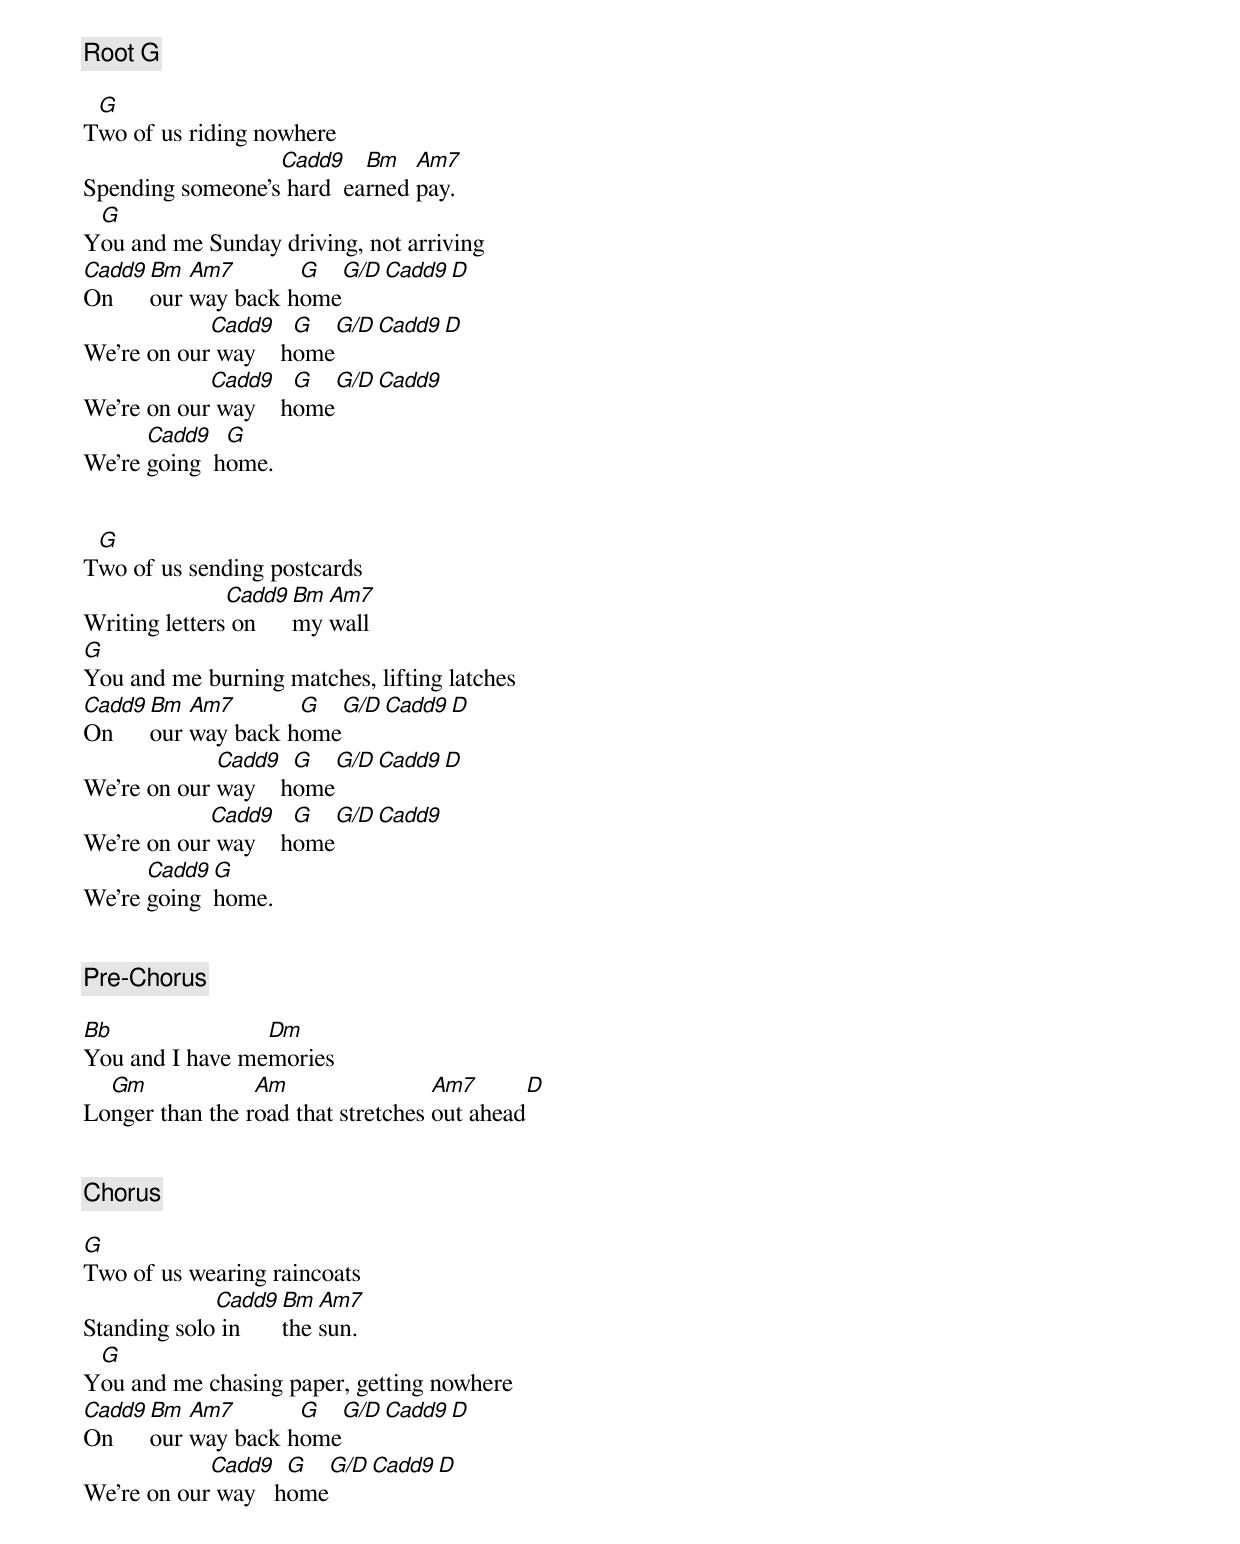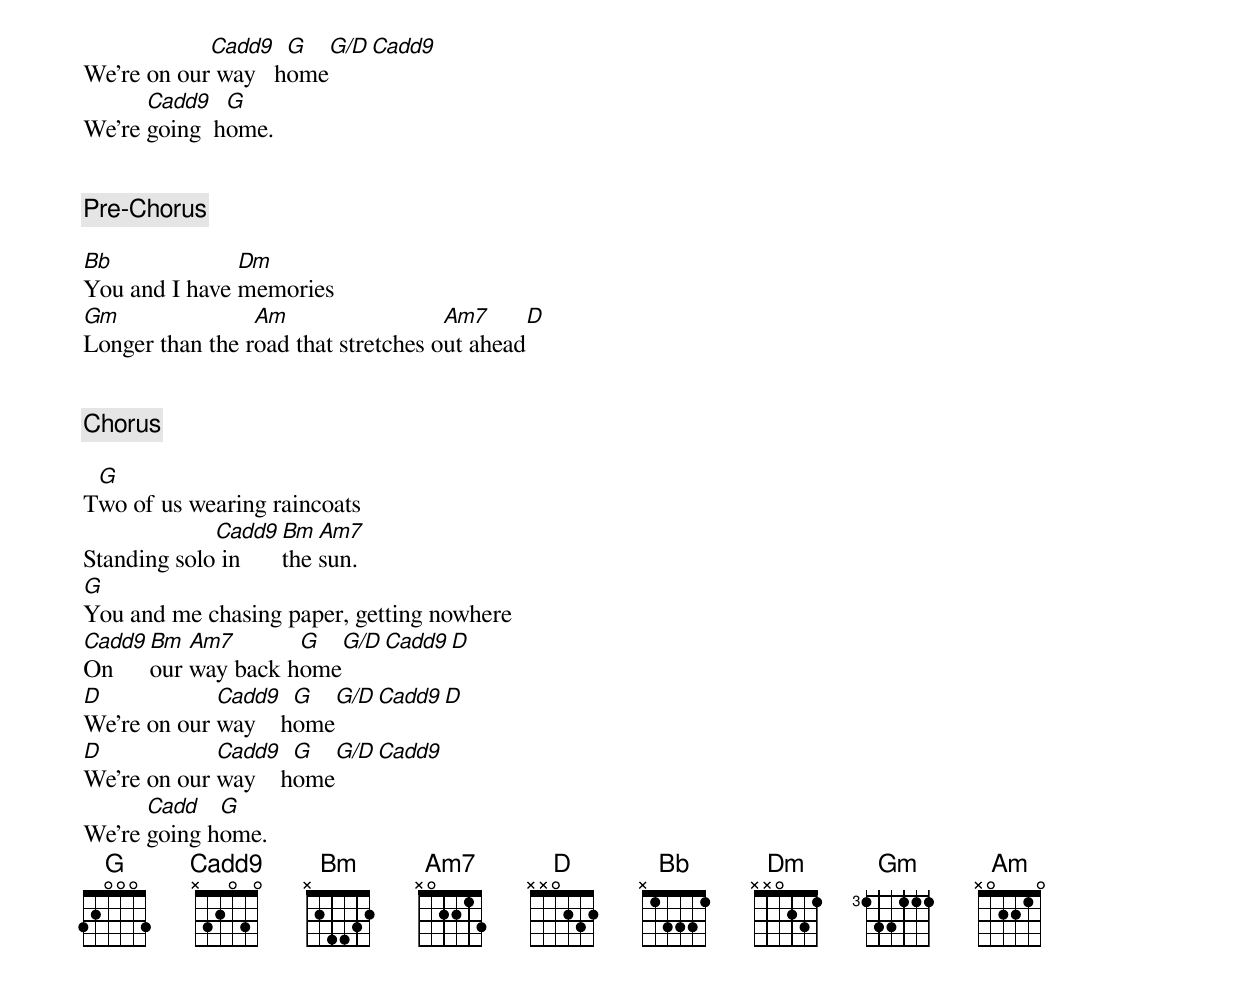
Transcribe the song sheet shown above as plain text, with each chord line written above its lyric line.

[Root] G

 G
Two of us riding nowhere
                  Cadd9    Bm   Am7
Spending someone's hard  earned pay.
 G
You and me Sunday driving, not arriving
Cadd9  Bm  Am7       G    G/D  Cadd9  D
On     our way back home
            Cadd9    G    G/D  Cadd9  D
We're on our way    home
            Cadd9    G    G/D  Cadd9
We're on our way    home
      Cadd9   G
We're going  home.


 G
Two of us sending postcards
               Cadd9  Bm Am7
Writing letters on    my wall
G
You and me burning matches, lifting latches
Cadd9  Bm  Am7       G   G/D  Cadd9  D
On     our way back home
             Cadd9   G   G/D  Cadd9  D
We're on our way    home
            Cadd9    G   G/D  Cadd9
We're on our way    home
      Cadd9 G
We're going home.


[Pre-Chorus]

Bb               Dm
You and I have memories
  Gm             Am                 Am7       D
Longer than the road that stretches out ahead


[Chorus]

G
Two of us wearing raincoats
             Cadd9  Bm  Am7
Standing solo in    the sun.
 G
You and me chasing paper, getting nowhere
Cadd9  Bm  Am7       G   G/D  Cadd9  D
On     our way back home
            Cadd9   G   G/D  Cadd9  D
We're on our way   home
            Cadd9   G   G/D  Cadd9
We're on our way   home
      Cadd9   G
We're going  home.


[Pre-Chorus]

Bb             Dm
You and I have memories
Gm               Am                  Am7      D
Longer than the road that stretches out ahead


[Chorus]

 G
Two of us wearing raincoats
             Cadd9  Bm  Am7
Standing solo in    the sun.
G
You and me chasing paper, getting nowhere
Cadd9  Bm  Am7       G   G/D  Cadd9  D
On     our way back home
D            Cadd9   G   G/D  Cadd9  D
We're on our way    home
D            Cadd9   G   G/D  Cadd9
We're on our way    home
      Cadd   G
We're going home.
